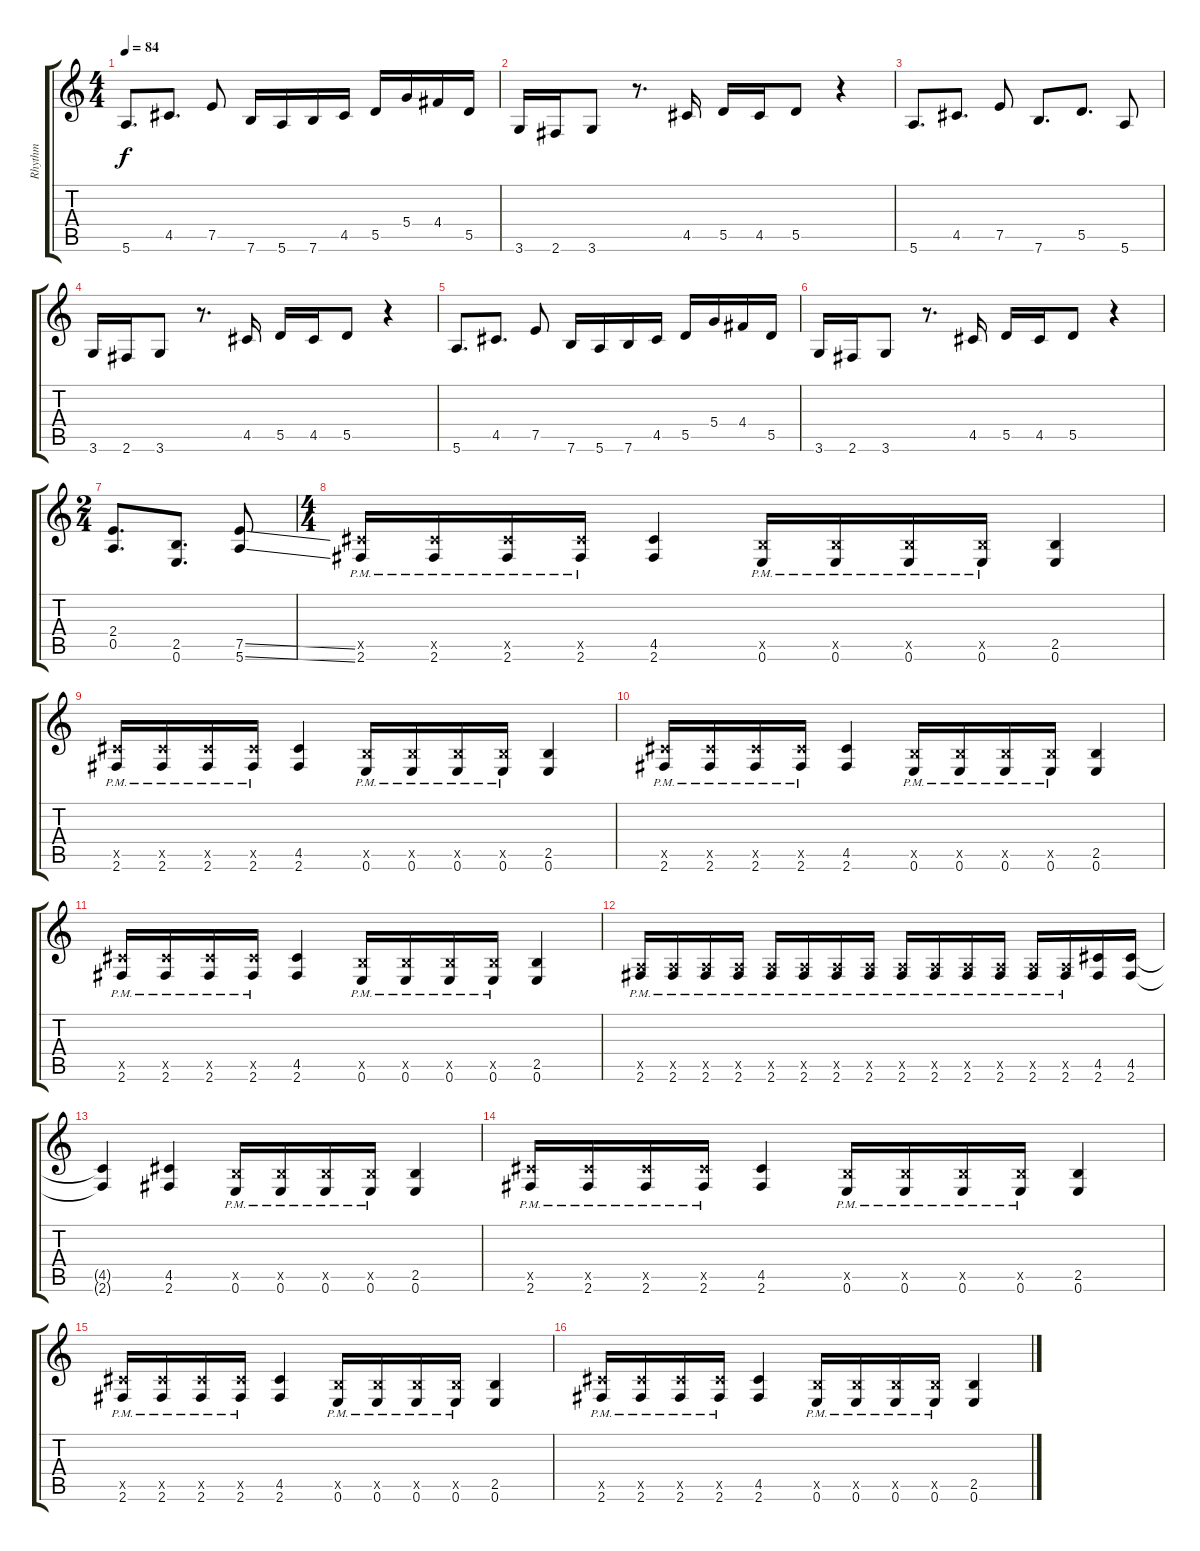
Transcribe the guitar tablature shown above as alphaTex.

\track ("Rhythm" "Rhythm") {instrument overdrivenguitar}
\staff {score tabs}
\tuning (E4 B3 G3 D3 A2 E2) {hide}
\ts (4 4)
\tempo 84
\clef g2
\ks c
5.6.8{d dy f} 4.5.8{d} 7.5.8 7.6.16 5.6.16 7.6.16 4.5.16 5.5.16 5.4.16 4.4.16 5.5.16 |
3.6.16 2.6.16 3.6.8 r.8{d} 4.5.16 5.5.16 4.5.16 5.5.8 r.4 |
5.6.8{d} 4.5.8{d} 7.5.8 7.6.8{d} 5.5.8{d} 5.6.8 |
3.6.16 2.6.16 3.6.8 r.8{d} 4.5.16 5.5.16 4.5.16 5.5.8 r.4 |
5.6.8{d} 4.5.8{d} 7.5.8 7.6.16 5.6.16 7.6.16 4.5.16 5.5.16 5.4.16 4.4.16 5.5.16 |
3.6.16 2.6.16 3.6.8 r.8{d} 4.5.16 5.5.16 4.5.16 5.5.8 r.4 |
\ts (2 4)
(2.4 0.5).8{d} (2.5 0.6).8{d} (7.5{ss} 5.6{ss}).8 |
\ts (4 4)
(4.5{x} 2.6{pm}).16 (4.5{x} 2.6{pm}).16 (4.5{x} 2.6{pm}).16 (4.5{x} 2.6{pm}).16 (4.5 2.6).4 (2.5{x} 0.6{pm}).16 (2.5{x} 0.6{pm}).16 (2.5{x} 0.6{pm}).16 (2.5{x} 0.6{pm}).16 (2.5 0.6).4 |
(4.5{x} 2.6{pm}).16 (4.5{x} 2.6{pm}).16 (4.5{x} 2.6{pm}).16 (4.5{x} 2.6{pm}).16 (4.5 2.6).4 (2.5{x} 0.6{pm}).16 (2.5{x} 0.6{pm}).16 (2.5{x} 0.6{pm}).16 (2.5{x} 0.6{pm}).16 (2.5 0.6).4 |
(4.5{x} 2.6{pm}).16 (4.5{x} 2.6{pm}).16 (4.5{x} 2.6{pm}).16 (4.5{x} 2.6{pm}).16 (4.5 2.6).4 (2.5{x} 0.6{pm}).16 (2.5{x} 0.6{pm}).16 (2.5{x} 0.6{pm}).16 (2.5{x} 0.6{pm}).16 (2.5 0.6).4 |
(4.5{x} 2.6{pm}).16 (4.5{x} 2.6{pm}).16 (4.5{x} 2.6{pm}).16 (4.5{x} 2.6{pm}).16 (4.5 2.6).4 (2.5{x} 0.6{pm}).16 (2.5{x} 0.6{pm}).16 (2.5{x} 0.6{pm}).16 (2.5{x} 0.6{pm}).16 (2.5 0.6).4 |
(0.5{x} 2.6{pm}).16 (0.5{x} 2.6{pm}).16 (0.5{x} 2.6{pm}).16 (0.5{x} 2.6{pm}).16 (0.5{x} 2.6{pm}).16 (0.5{x} 2.6{pm}).16 (0.5{x} 2.6{pm}).16 (0.5{x} 2.6{pm}).16 (0.5{x} 2.6{pm}).16 (0.5{x} 2.6{pm}).16 (0.5{x} 2.6{pm}).16 (0.5{x} 2.6{pm}).16 (0.5{x} 2.6{pm}).16 (0.5{x} 2.6{pm}).16 (4.5 2.6).16 (4.5 2.6).16 |
(4.5{t} 2.6{t}).4 (4.5 2.6).4 (2.5{x} 0.6{pm}).16 (2.5{x} 0.6{pm}).16 (2.5{x} 0.6{pm}).16 (2.5{x} 0.6{pm}).16 (2.5 0.6).4 |
(4.5{x} 2.6{pm}).16 (4.5{x} 2.6{pm}).16 (4.5{x} 2.6{pm}).16 (4.5{x} 2.6{pm}).16 (4.5 2.6).4 (2.5{x} 0.6{pm}).16 (2.5{x} 0.6{pm}).16 (2.5{x} 0.6{pm}).16 (2.5{x} 0.6{pm}).16 (2.5 0.6).4 |
(4.5{x} 2.6{pm}).16 (4.5{x} 2.6{pm}).16 (4.5{x} 2.6{pm}).16 (4.5{x} 2.6{pm}).16 (4.5 2.6).4 (2.5{x} 0.6{pm}).16 (2.5{x} 0.6{pm}).16 (2.5{x} 0.6{pm}).16 (2.5{x} 0.6{pm}).16 (2.5 0.6).4 |
(4.5{x} 2.6{pm}).16 (4.5{x} 2.6{pm}).16 (4.5{x} 2.6{pm}).16 (4.5{x} 2.6{pm}).16 (4.5 2.6).4 (2.5{x} 0.6{pm}).16 (2.5{x} 0.6{pm}).16 (2.5{x} 0.6{pm}).16 (2.5{x} 0.6{pm}).16 (2.5 0.6).4
